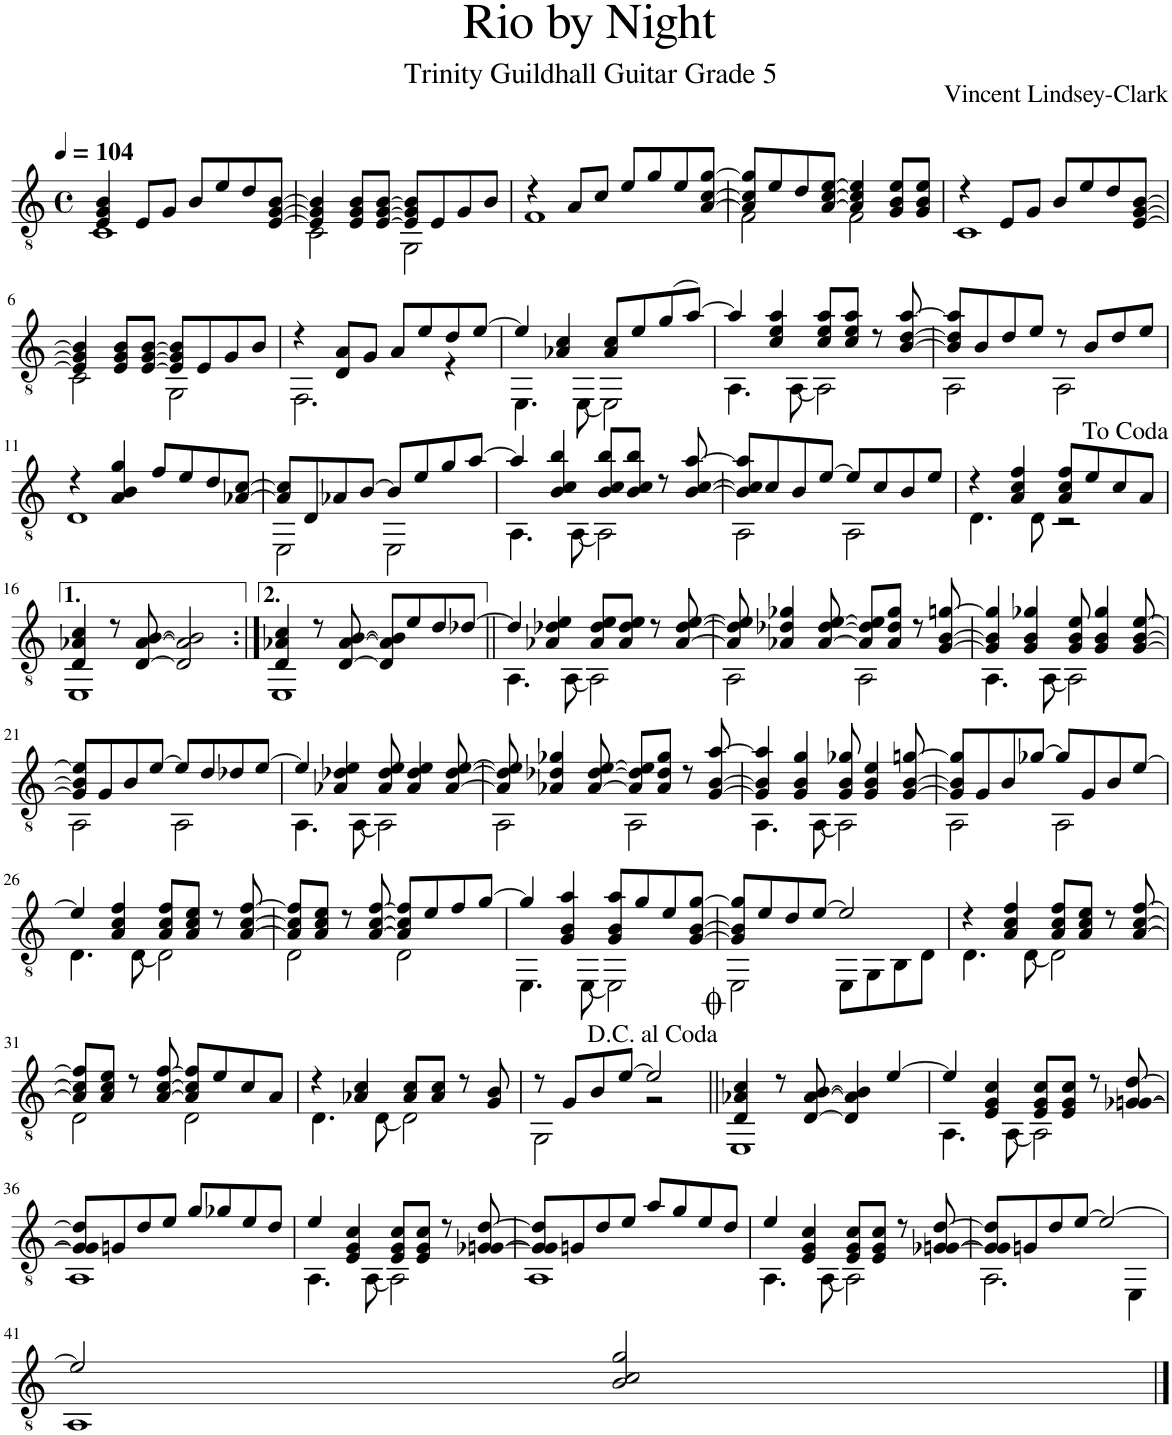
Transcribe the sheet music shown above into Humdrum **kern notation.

**kern
*part1
*staff1
*I"Classical Guitar
*I'Guit.
*clefGv2
*k[]
*M4/4
*met(c)
*MM104
=1
*^
4E/ 4G/ 4B/	1C
8E/L	.
8G/J	.
8B/L	.
8e/	.
8d/	.
[8E/ [8G/ [8B/J	.
=2	=2
4E/] 4G/] 4B/]	2C\
8E/ 8G/ 8B/L	.
[8E/ [8G/ [8B/J	.
8E/] 8G/] 8B/]L	2GG\
8E/	.
8G/	.
8B/J	.
=3	=3
4r	1F
8A/L	.
8c/J	.
8e/L	.
8g/	.
8e/	.
[8A/ [8c/ [8g/J	.
=4	=4
8A/] 8c/] 8g/]L	2F\
8e/	.
8d/	.
[8A/ [8c/ [8e/J	.
4A/] 4c/] 4e/]	2F\
8G/ 8B/ 8e/L	.
8G/ 8B/ 8e/J	.
=5	=5
4r	1C
8E/L	.
8G/J	.
8B/L	.
8e/	.
8d/	.
[8E/ [8G/ [8B/J	.
!!LO:LB:g=z	!!
=6	=6
4E/] 4G/] 4B/]	2C\
8E/ 8G/ 8B/L	.
[8E/ [8G/ [8B/J	.
8E/] 8G/] 8B/]L	2GG\
8E/	.
8G/	.
8B/J	.
=7	=7
4r	2.FF\
8D/ 8A/L	.
8G/J	.
8A/L	.
8e/	.
8d/	4r
[8e/J	.
=8	=8
4e/]	4.EE\
4A-X/ 4c/	.
.	[8EE\
8A-/ 8c/L	2EE\]
8e/	.
(8g/	.
[8a/J)	.
=9	=9
4a/]	4.AA\
4c/ 4e/ 4a/	.
.	[8AA\
8c/ 8e/ 8a/L	2AA\]
8c/ 8e/ 8a/J	.
8r	.
[8B/ [8d/ [8a/	.
=10	=10
8B/] 8d/] 8a/]L	2AA\
8B/	.
8d/	.
8e/J	.
8r	2AA\
8B/L	.
8d/	.
8e/J	.
!!LO:LB:g=z	!!
=11	=11
4r	1D
4A/ 4B/ 4g/	.
8f/L	.
8e/	.
8d/	.
[8A-X/ [8c/J	.
=12	=12
8A-/] 8c/]L	2EE\
8D/	.
8A-X/	.
[8B/J	.
8B/L]	2EE\
8e/	.
8g/	.
[8a/J	.
=13	=13
4a/]	4.AA\
4B/ 4c/ 4b/	.
.	[8AA\
8B/ 8c/ 8b/L	2AA\]
8B/ 8c/ 8b/J	.
8r	.
[8B/ [8c/ [8a/	.
=14	=14
8B/] 8c/] 8a/]L	2AA\
8c/	.
8B/	.
[8e/J	.
8e/L]	2AA\
8c/	.
8B/	.
8e/J	.
=15	=15
4r	4.D\
4A/ 4c/ 4f/	.
.	8D\
8A/ 8c/ 8f/L	2r
8e/	.
8c/	.
8A/J	.
!!LO:LB:g=z	!!
=16	=16
4D/ 4A-X/ 4c/	1EE
8r	.
[8D/ [8A-/ [8B/	.
2D/] 2A-/] 2B/]	.
=17:|!	=17:|!
4D/ 4A-X/ 4c/	1EE
8r	.
[8D/ [8A-/ [8B/	.
8D/] 8A-/] 8B/]L	.
8e/	.
8d/	.
[8d-X/J	.
=18||	=18||
4d-/]	4.AA\
4A-X/ 4d-X/ 4e/	.
.	[8AA\
8A-/ 8d-/ 8e/L	2AA\]
8A-/ 8d-/ 8e/J	.
8r	.
[8A-/ [8d-/ [8e/	.
=19	=19
8A-/] 8d-/] 8e/]	2AA\
4A-X/ 4d-X/ 4g-X/	.
[8A-/ [8d-/ [8e/	.
8A-/] 8d-/] 8e/]L	2AA\
8A-/ 8d-/ 8g-/J	.
8r	.
[8G/ [8B/ [8gn/	.
=20	=20
4G/] 4B/] 4g/]	4.AA\
4G/ 4B/ 4g-X/	.
.	[8AA\
8G/ 8B/ 8e/	2AA\]
4G/ 4B/ 4g-/	.
[8G/ [8B/ [8e/	.
!!LO:LB:g=z	!!
=21	=21
8G/] 8B/] 8e/]L	2AA\
8G/	.
8B/	.
[8e/J	.
8e/L]	2AA\
8d/	.
8d-X/	.
[8e/J	.
=22	=22
4e/]	4.AA\
4A-X/ 4d-X/ 4e/	.
.	[8AA\
8A-/ 8d-/ 8e/	2AA\]
4A-/ 4d-/ 4e/	.
[8A-/ [8d-/ [8e/	.
=23	=23
8A-/] 8d-/] 8e/]	2AA\
4A-X/ 4d-X/ 4g-X/	.
[8A-/ [8d-/ [8e/	.
8A-/] 8d-/] 8e/]L	2AA\
8A-/ 8d-/ 8g-/J	.
8r	.
[8G/ [8B/ [8a/	.
=24	=24
4G/] 4B/] 4a/]	4.AA\
4G/ 4B/ 4g/	.
.	[8AA\
8G/ 8B/ 8g-X/	2AA\]
4G/ 4B/ 4e/	.
[8G/ [8B/ [8gn/	.
=25	=25
8G/] 8B/] 8g/]L	2AA\
8G/	.
8B/	.
[8g-X/J	.
8g-/L]	2AA\
8G/	.
8B/	.
[8e/J	.
!!LO:LB:g=z	!!
=26	=26
4e/]	4.D\
4A/ 4c/ 4f/	.
.	[8D\
8A/ 8c/ 8f/L	2D\]
8A/ 8c/ 8e/J	.
8r	.
[8A/ [8c/ [8f/	.
=27	=27
8A/] 8c/] 8f/]L	2D\
8A/ 8c/ 8e/J	.
8r	.
[8A/ [8c/ [8f/	.
8A/] 8c/] 8f/]L	2D\
8e/	.
8f/	.
[8g/J	.
=28	=28
4g/]	4.EE\
4G/ 4B/ 4a/	.
.	[8EE\
8G/ 8B/ 8a/L	2EE\]
8g/	.
8e/	.
[8G/ [8B/ [8g/J	.
=29	=29
8G/] 8B/] 8g/]L	2EE\
8e/	.
8d/	.
[8e/J	.
2e/]	8EE\L
.	8GG\
.	8BB\
.	8D\J
=30	=30
4r	4.D\
4A/ 4c/ 4f/	.
.	[8D\
8A/ 8c/ 8f/L	2D\]
8A/ 8c/ 8e/J	.
8r	.
[8A/ [8c/ [8f/	.
!!LO:LB:g=z	!!
=31	=31
8A/] 8c/] 8f/]L	2D\
8A/ 8c/ 8e/J	.
8r	.
[8A/ [8c/ [8f/	.
8A/] 8c/] 8f/]L	2D\
8e/	.
8c/	.
8A/J	.
=32	=32
4r	4.D\
4A-X/ 4c/	.
.	[8D\
8A-/ 8c/L	2D\]
8A-/ 8c/J	.
8r	.
8G/ 8B/	.
=33	=33
8r	2GG\
8G/L	.
8B/	.
[8e/J	.
2e/]	2r
=34||	=34||
4D/ 4A-X/ 4c/	1EE
8r	.
[8D/ [8A-/ [8B/	.
4D/] 4A-/] 4B/]	.
[4e/	.
=35	=35
4e/]	4.AA\
4E/ 4G/ 4c/	.
.	[8AA\
8E/ 8G/ 8c/L	2AA\]
8E/ 8G/ 8c/J	.
8r	.
[8G-X/ [8Gn/ [8d/	.
!!LO:LB:g=z	!!
=36	=36
8G-/] 8G/] 8d/]L	1AA
8Gn/	.
8d/	.
8e/J	.
8g/L	.
8g-X/	.
8e/	.
8d/J	.
=37	=37
4e/	4.AA\
4E/ 4G/ 4c/	.
.	[8AA\
8E/ 8G/ 8c/L	2AA\]
8E/ 8G/ 8c/J	.
8r	.
[8G-X/ [8Gn/ [8d/	.
=38	=38
8G-/] 8G/] 8d/]L	1AA
8Gn/	.
8d/	.
8e/J	.
8a/L	.
8g/	.
8e/	.
8d/J	.
=39	=39
4e/	4.AA\
4E/ 4G/ 4c/	.
.	[8AA\
8E/ 8G/ 8c/L	2AA\]
8E/ 8G/ 8c/J	.
8r	.
[8G-X/ [8Gn/ [8d/	.
=40	=40
8G-/] 8G/] 8d/]L	2.AA\
8Gn/	.
8d/	.
[8e/J	.
2e/_	.
.	4EE\
!!LO:LB:g=z	!!
=41	=41
2e/]	1AA
2B/ 2c/ 2g/	.
*v	*v
==
*-
